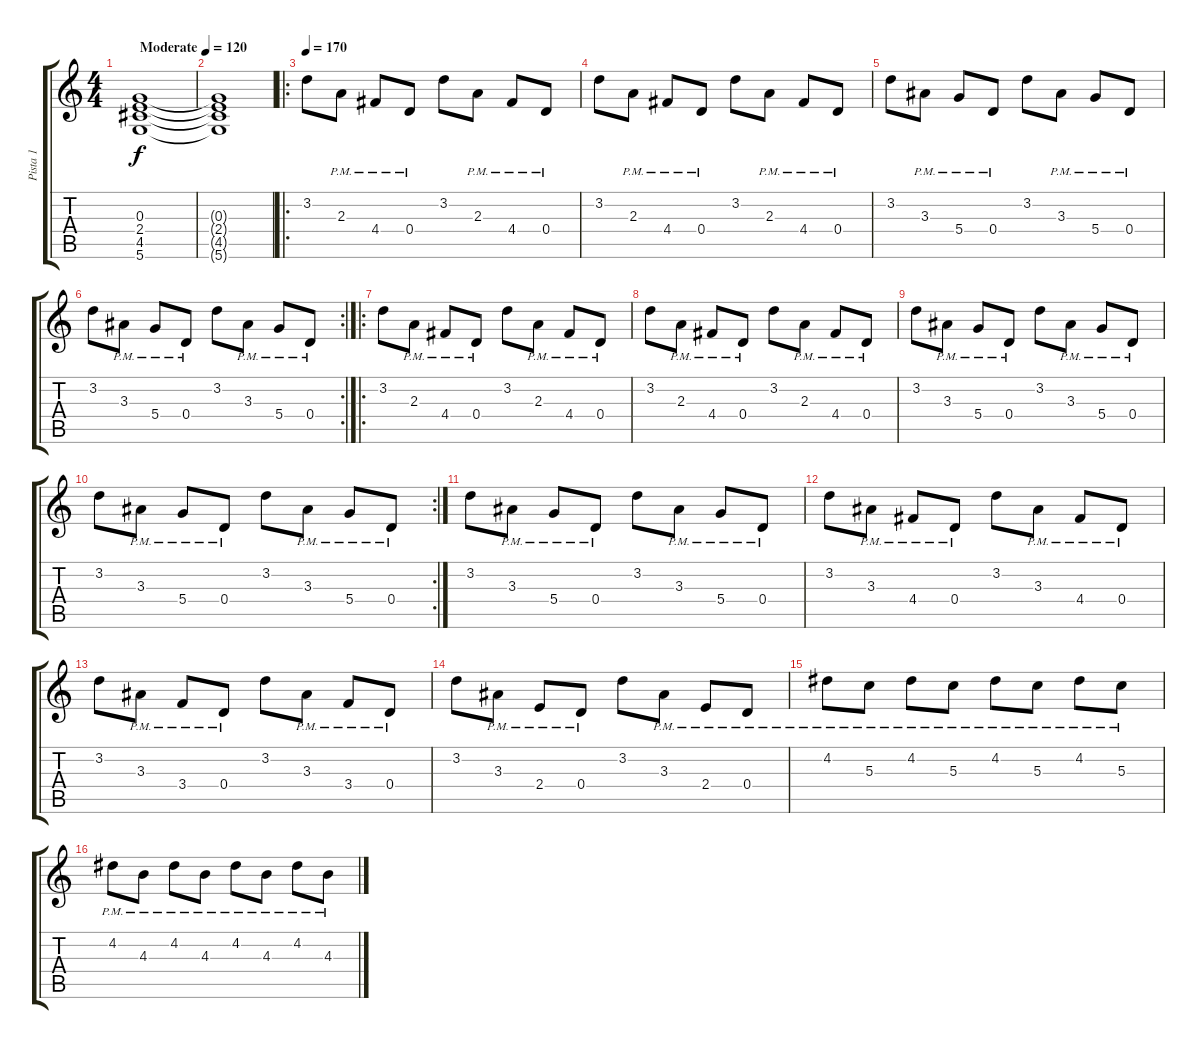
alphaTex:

\track ("Pista 1" "Pista 1") {instrument distortionguitar}
\staff {score tabs}
\tuning (E4 B3 G3 D3 A2 D2) {hide}
\ts (4 4)
\tempo (120 "Moderate")
\clef g2
\ks c
(0.3 2.4 4.5 5.6).1{dy f instrument distortionguitar} |
(0.3{t} 2.4{t} 4.5{t} 5.6{t}).1 |
\ro
\tempo 170
3.2.8 2.3{pm}.8 4.4{pm}.8 0.4{pm}.8 3.2.8 2.3{pm}.8 4.4{pm}.8 0.4{pm}.8 |
3.2.8 2.3{pm}.8 4.4{pm}.8 0.4{pm}.8 3.2.8 2.3{pm}.8 4.4{pm}.8 0.4{pm}.8 |
3.2.8 3.3{pm}.8 5.4{pm}.8 0.4{pm}.8 3.2.8 3.3{pm}.8 5.4{pm}.8 0.4{pm}.8 |
\rc 2
3.2.8 3.3{pm}.8 5.4{pm}.8 0.4{pm}.8 3.2.8 3.3{pm}.8 5.4{pm}.8 0.4{pm}.8 |
\ro
3.2.8 2.3{pm}.8 4.4{pm}.8 0.4{pm}.8 3.2.8 2.3{pm}.8 4.4{pm}.8 0.4{pm}.8 |
3.2.8 2.3{pm}.8 4.4{pm}.8 0.4{pm}.8 3.2.8 2.3{pm}.8 4.4{pm}.8 0.4{pm}.8 |
3.2.8 3.3{pm}.8 5.4{pm}.8 0.4{pm}.8 3.2.8 3.3{pm}.8 5.4{pm}.8 0.4{pm}.8 |
\rc 2
3.2.8 3.3{pm}.8 5.4{pm}.8 0.4{pm}.8 3.2.8 3.3{pm}.8 5.4{pm}.8 0.4{pm}.8 |
3.2.8 3.3{pm}.8 5.4{pm}.8 0.4{pm}.8 3.2.8 3.3{pm}.8 5.4{pm}.8 0.4{pm}.8 |
3.2.8 3.3{pm}.8 4.4{pm}.8 0.4{pm}.8 3.2.8 3.3{pm}.8 4.4{pm}.8 0.4{pm}.8 |
3.2.8 3.3{pm}.8 3.4{pm}.8 0.4{pm}.8 3.2.8 3.3{pm}.8 3.4{pm}.8 0.4{pm}.8 |
3.2.8 3.3{pm}.8 2.4{pm}.8 0.4{pm}.8 3.2.8 3.3{pm}.8 2.4{pm}.8 0.4{pm}.8 |
4.2{pm}.8 5.3{pm}.8 4.2{pm}.8 5.3{pm}.8 4.2{pm}.8 5.3{pm}.8 4.2{pm}.8 5.3{pm}.8 |
4.2{pm}.8 4.3{pm}.8 4.2{pm}.8 4.3{pm}.8 4.2{pm}.8 4.3{pm}.8 4.2{pm}.8 4.3{pm}.8
